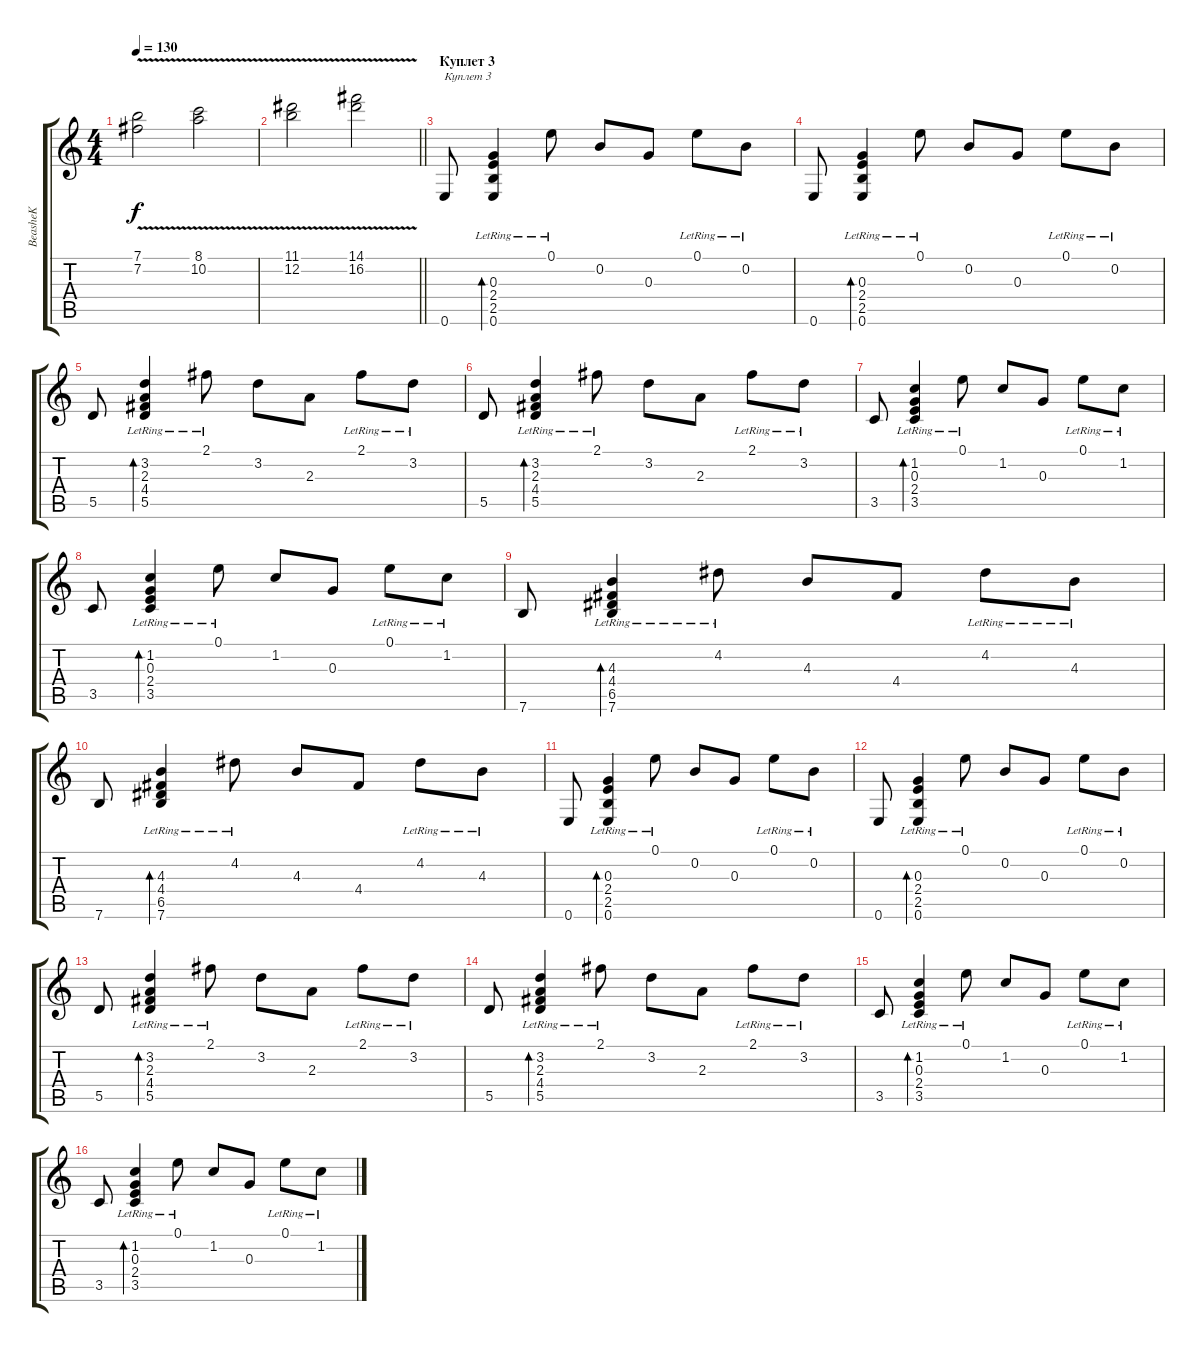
\track ("BeasheK" "BeasheK") {instrument acousticguitarsteel}
\staff {score tabs}
\tuning (E4 B3 G3 D3 A2 E2) {hide}
\ts (4 4)
\tempo 130
\clef g2
\ks c
(7.1{v} 7.2{v}).2{dy f} (8.1{v} 10.2{v}).2 |
\barLineRight lightlight
(11.1{v} 12.2{v}).2 (14.1{v} 16.2{v}).2 |
\section ("" "Куплет 3")
0.6.8{txt "Куплет 3" volume 12 instrument acousticguitarsteel} (0.3{lr} 2.4{lr} 2.5{lr} 0.6{lr}).4{bd 480} 0.1{lr}.8 0.2.8 0.3.8 0.1{lr}.8 0.2{lr}.8 |
0.6.8 (0.3{lr} 2.4{lr} 2.5{lr} 0.6{lr}).4{bd 480} 0.1{lr}.8 0.2.8 0.3.8 0.1{lr}.8 0.2{lr}.8 |
5.5.8 (3.2{lr} 2.3 4.4{lr} 5.5{lr}).4{bd 480} 2.1{lr}.8 3.2.8 2.3.8 2.1{lr}.8 3.2{lr}.8 |
5.5.8 (3.2{lr} 2.3 4.4{lr} 5.5{lr}).4{bd 480} 2.1{lr}.8 3.2.8 2.3.8 2.1{lr}.8 3.2{lr}.8 |
3.5.8 (1.2{lr} 0.3{lr} 2.4{lr} 3.5{lr}).4{bd 480} 0.1{lr}.8 1.2.8 0.3.8 0.1{lr}.8 1.2{lr}.8 |
3.5.8 (1.2{lr} 0.3{lr} 2.4{lr} 3.5{lr}).4{bd 480} 0.1{lr}.8 1.2.8 0.3.8 0.1{lr}.8 1.2{lr}.8 |
7.6.8 (4.3{lr} 4.4{lr} 6.5{lr} 7.6{lr}).4{bd 480} 4.2{lr}.8 4.3.8 4.4.8 4.2{lr}.8 4.3{lr}.8 |
7.6.8 (4.3{lr} 4.4{lr} 6.5{lr} 7.6{lr}).4{bd 480} 4.2{lr}.8 4.3.8 4.4.8 4.2{lr}.8 4.3{lr}.8 |
0.6.8 (0.3{lr} 2.4{lr} 2.5{lr} 0.6{lr}).4{bd 480} 0.1{lr}.8 0.2.8 0.3.8 0.1{lr}.8 0.2{lr}.8 |
0.6.8 (0.3{lr} 2.4{lr} 2.5{lr} 0.6{lr}).4{bd 480} 0.1{lr}.8 0.2.8 0.3.8 0.1{lr}.8 0.2{lr}.8 |
5.5.8 (3.2{lr} 2.3 4.4{lr} 5.5{lr}).4{bd 480} 2.1{lr}.8 3.2.8 2.3.8 2.1{lr}.8 3.2{lr}.8 |
5.5.8 (3.2{lr} 2.3 4.4{lr} 5.5{lr}).4{bd 480} 2.1{lr}.8 3.2.8 2.3.8 2.1{lr}.8 3.2{lr}.8 |
3.5.8 (1.2{lr} 0.3{lr} 2.4{lr} 3.5{lr}).4{bd 480} 0.1{lr}.8 1.2.8 0.3.8 0.1{lr}.8 1.2{lr}.8 |
3.5.8 (1.2{lr} 0.3{lr} 2.4{lr} 3.5{lr}).4{bd 480} 0.1{lr}.8 1.2.8 0.3.8 0.1{lr}.8 1.2{lr}.8
